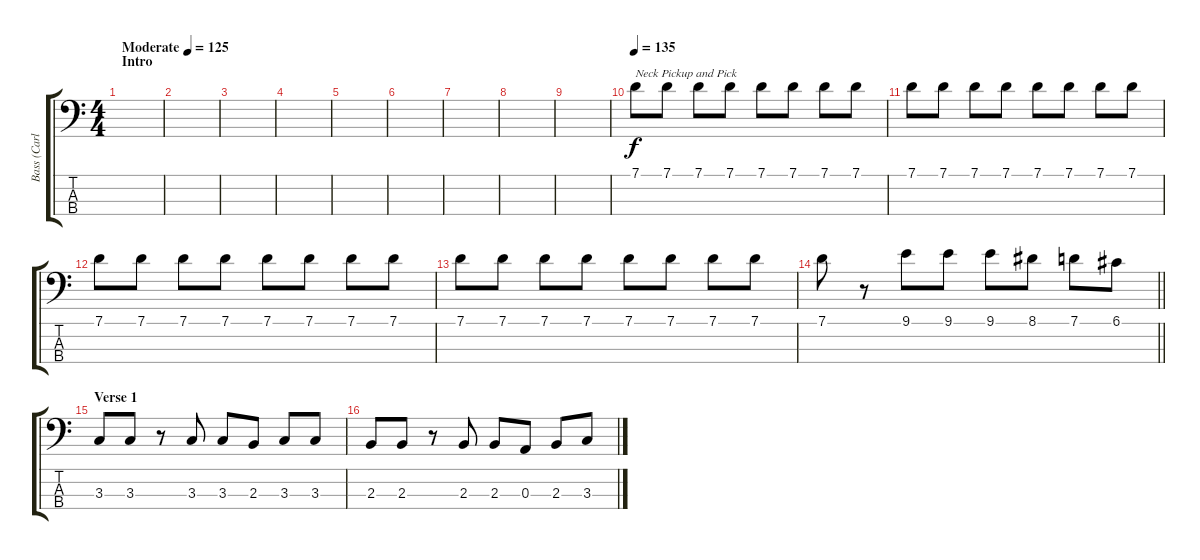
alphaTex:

\track ("Bass (Carlos Dengler)" "Bass (Carl") {instrument electricbasspick}
\staff {score tabs}
\tuning (G2 D2 A1 D1) {hide}
\ts (4 4)
\section ("" "Intro")
\tempo (125 "Moderate")
\clef f4
\ks c
|
|
|
|
|
|
|
|
|
\tempo 135
7.1.8{txt "Neck Pickup and Pick"} 7.1.8 7.1.8 7.1.8 7.1.8 7.1.8 7.1.8 7.1.8 |
7.1.8 7.1.8 7.1.8 7.1.8 7.1.8 7.1.8 7.1.8 7.1.8 |
7.1.8 7.1.8 7.1.8 7.1.8 7.1.8 7.1.8 7.1.8 7.1.8 |
7.1.8 7.1.8 7.1.8 7.1.8 7.1.8 7.1.8 7.1.8 7.1.8 |
\barLineRight lightlight
7.1.8 r.8 9.1.8 9.1.8 9.1.8 8.1.8 7.1.8 6.1.8 |
\section ("" "Verse 1")
3.3.8 3.3.8 r.8 3.3.8 3.3.8 2.3.8 3.3.8 3.3.8 |
2.3.8 2.3.8 r.8 2.3.8 2.3.8 0.3.8 2.3.8 3.3.8
